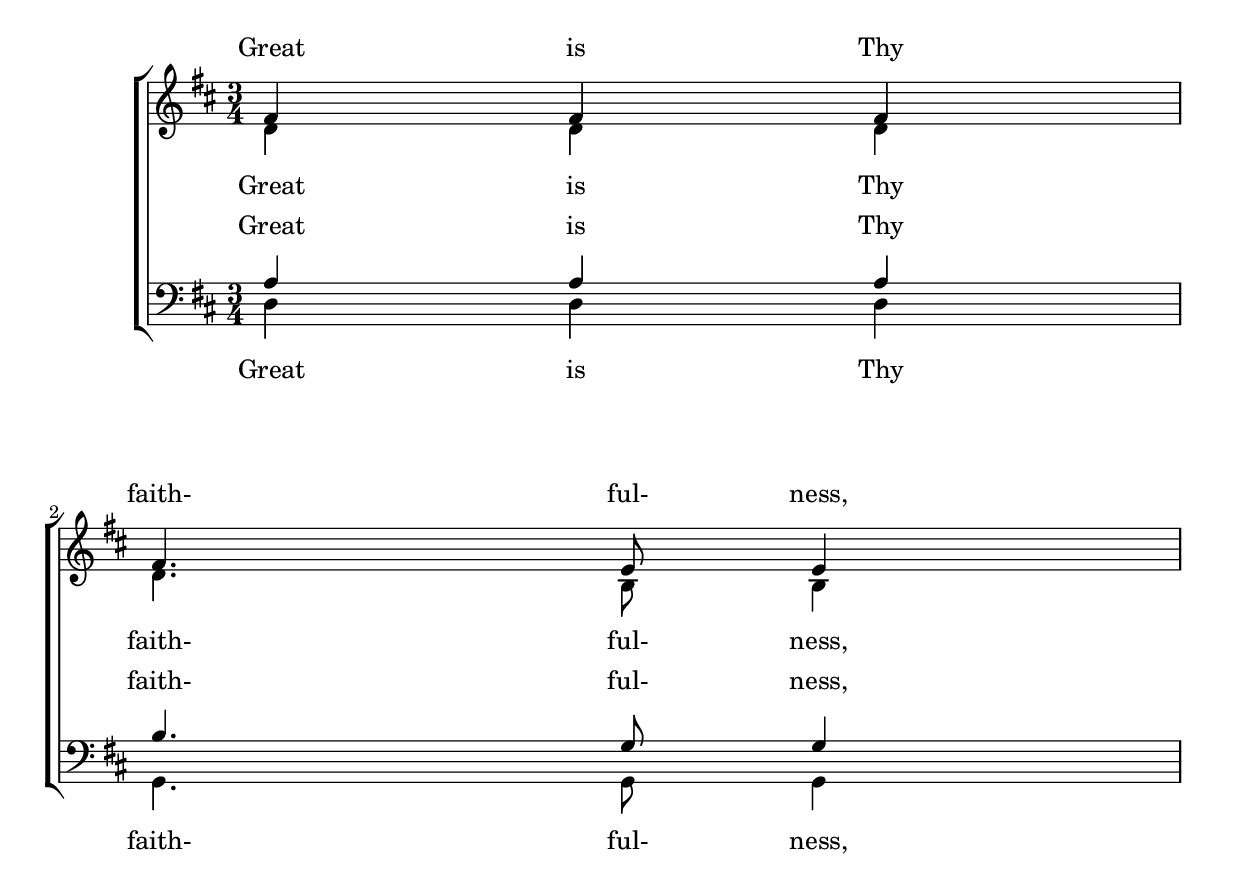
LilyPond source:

%% DO NOT EDIT this file manually; it is automatically
%% generated from LSR http://lsr.dsi.unimi.it
%% Make any changes in LSR itself, or in Documentation/snippets/new/ ,
%% and then run scripts/auxiliar/makelsr.py
%%
%% This file is in the public domain.
\version "2.17.15"

\header {
  lsrtags = "vocal-music"

  texidoc = "
The vertical spacing engine changed for version 2.14.  This can cause
lyrics to be spaced differently.  It is possible to set properties for
@code{Lyric} and @code{Staff} contexts to get the spacing engine to
behave as it did in version 2.12.

"
  doctitle = "Obtaining 2.12 lyrics spacing in newer versions"
} % begin verbatim

global = {
  \key d \major
  \time 3/4
}

sopMusic = \relative c' {
  % VERSE ONE
  fis4 fis fis | \break
  fis4. e8 e4
}

altoMusic = \relative c' {
  % VERSE ONE
  d4 d d |
  d4. b8 b4 |
}

tenorMusic = \relative c' {
  a4 a a |
  b4. g8 g4 |
}

bassMusic = \relative c {
  d4 d d |
  g,4. g8 g4 |
}

words = \lyricmode {
  Great is Thy faith- ful- ness,
}

\score {
  \new ChoirStaff <<
    \new Lyrics = sopranos
    \new Staff = women <<
      \new Voice = "sopranos" {
        \voiceOne
        \global \sopMusic
      }
      \new Voice = "altos" {
        \voiceTwo
        \global \altoMusic
      }
    >>
    \new Lyrics = "altos"
    \new Lyrics = "tenors"
    \new Staff = men <<
      \clef bass
      \new Voice = "tenors" {
        \voiceOne
        \global \tenorMusic
      }
      \new Voice = "basses" {
        \voiceTwo  \global \bassMusic
      }
    >>
    \new Lyrics = basses
    \context Lyrics = sopranos \lyricsto sopranos \words
    \context Lyrics = altos \lyricsto altos \words
    \context Lyrics = tenors \lyricsto tenors \words
    \context Lyrics = basses \lyricsto basses \words
  >>
  \layout {
    \context {
      \Lyrics
      \override VerticalAxisGroup.staff-affinity = ##f
      \override VerticalAxisGroup.staff-staff-spacing =
        #'((basic-distance . 0)
	   (minimum-distance . 2)
	   (padding . 2))
    }
    \context {
      \Staff
      \override VerticalAxisGroup.staff-staff-spacing =
        #'((basic-distance . 0)
	   (minimum-distance . 2)
	   (padding . 2))
    }
  }
}
